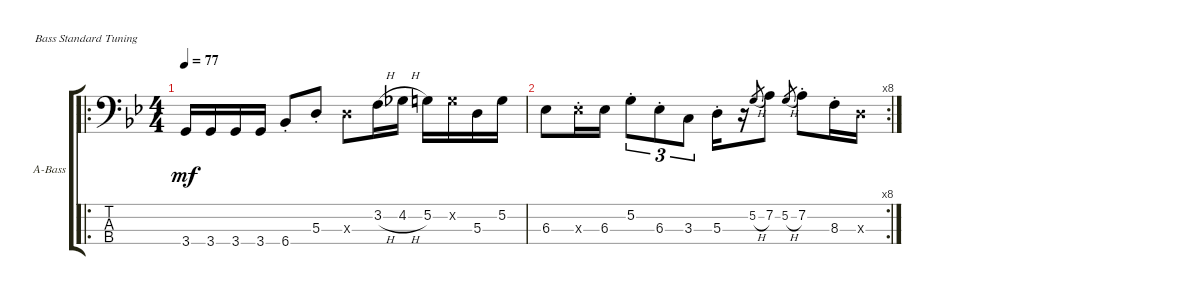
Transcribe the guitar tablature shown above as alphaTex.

\defaultSystemsLayout 4
\bracketExtendMode groupsimilarinstruments
\firstSystemTrackNameOrientation horizontal
\otherSystemsTrackNameOrientation horizontal
\track ("Acoustic Bass" "A-Bass") {instrument acousticbass}
\staff {score tabs}
\tuning (G2 D2 A1 E1)
\ro
\ts (4 4)
\tempo 77
\clef f4
\ks bb
3.4.16{dy mf instrument acousticbass} 3.4.16 3.4.16 3.4.16 6.4{st}.8 5.3{st}.8 5.3{x}.8 3.2{h}.16 4.2{h}.16 5.2.16 5.2{x}.16 5.3.16 5.2.16 |
\rc 8
6.3.8 6.3{st x}.16 6.3.16 5.2{st}.8{tu (3 2)} 6.3{st}.8{tu (3 2)} 3.3.8{tu (3 2)} 5.3{st}.16 r.16 5.2{h}.8{gr} 7.2.8 5.2{h}.8{gr} 7.2{st}.8 8.3{st}.16 5.3{x}.16
